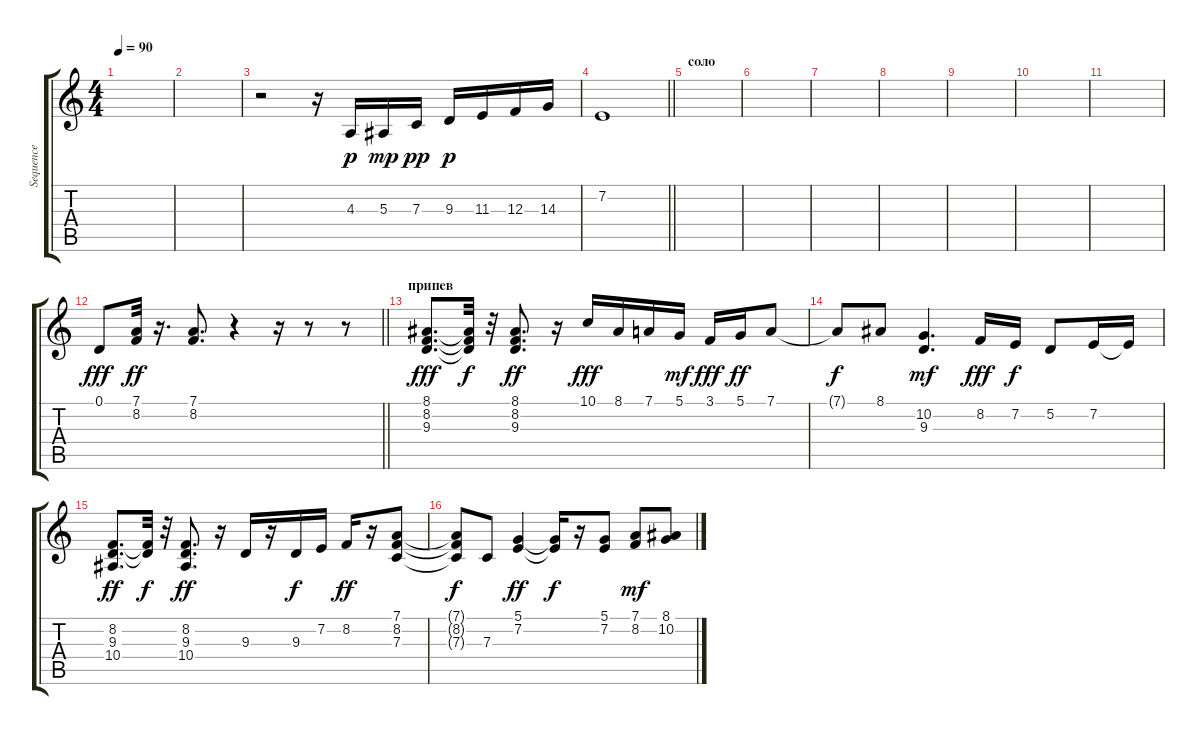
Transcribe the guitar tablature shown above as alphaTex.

\track ("Sequence" "Sequence") {instrument accordion}
\staff {score tabs}
\tuning (D4 A3 F3 C3 G2 D2) {hide}
\ts (4 4)
\tempo 90
\clef g2
\ks c
|
|
r.2 r.16 4.3.16{dy p volume 14} 5.3.16{dy mp} 7.3.16{dy pp} 9.3.16{dy p} 11.3.16 12.3.16 14.3.16 |
\barLineRight lightlight
7.2.1 |
\section ("" "соло")
|
|
|
|
|
|
|
\barLineRight lightlight
0.1.8{dy fff} (7.1 8.2).32{dy ff} r.16{d} (7.1 8.2).8{d} r.4 r.16 r.8 r.8 |
\section ("" "припев")
(8.1 8.2 9.3).8{d dy fff} (8.1{t} 8.2{t} 9.3{t}).32{dy f} r.32 (8.1 8.2 9.3).8{d dy ff} r.16 10.1.16{dy fff} 8.1.16 7.1.16 5.1.16{dy mf} 3.1.16{dy fff} 5.1.16{dy ff} 7.1.8 |
7.1{t}.8{dy f} 8.1.8 (10.2 9.3).4{d dy mf} 8.2.16{dy fff} 7.2.16{dy f} 5.2.8 7.2.16 7.2{t}.16 |
(8.2 9.3 10.4).8{d dy ff} (8.2{t} 9.3{t}).32{dy f} r.32 (8.2 9.3 10.4).8{d dy ff} r.16 9.3.16 r.16 9.3.16{dy f} 7.2.16 8.2.16{dy ff} r.16 (7.1 8.2 7.3).8 |
(7.1{t} 8.2{t} 7.3{t}).8{dy f} 7.3.8 (5.1 7.2).4{dy ff} (5.1{t} 7.2{t}).16{dy f} r.16 (5.1 7.2).8 (7.1 8.2).8{dy mf} (8.1 10.2).8
